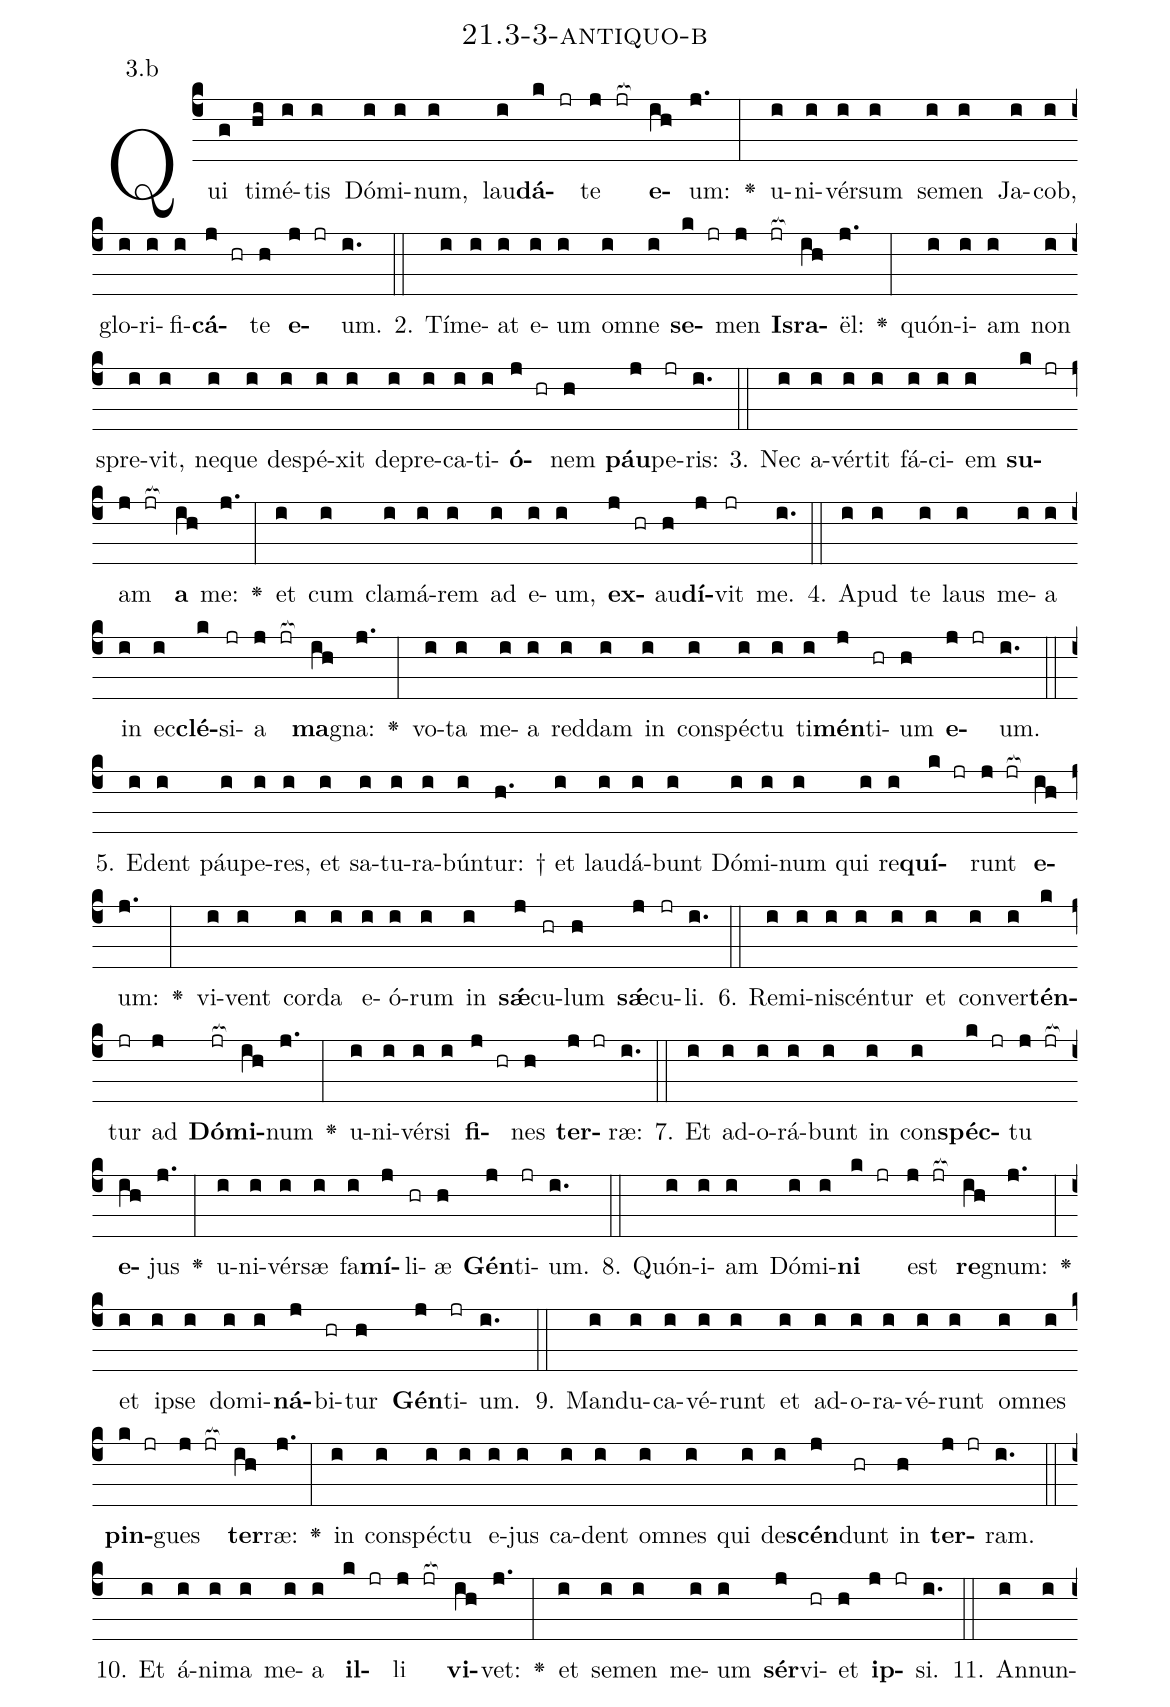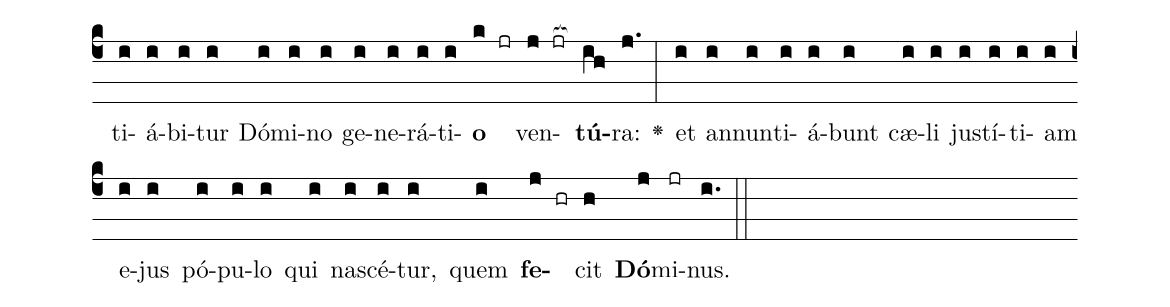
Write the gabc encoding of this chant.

name: 21.3-3-antiquo-b;
annotation: 3.b;
%%
(c4)Qui(g) ti(hi)mé(i)tis(i) Dó(i)mi(i)num,(i) lau(i)<b>dá</b>(k jr)te(j jr[ocb:1{]) <b>e</b>(ih[ocb:0}])um:(j.) <v>\greheightstar</v>(:) u(i)ni(i)vér(i)sum(i) se(i)men(i) Ja(i)cob,(i) glo(i)ri(i)fi(i)<b>cá</b>(j hr)te(h) <b>e</b>(j jr)um.(i.) (::)
2. Tí(i)me(i)at(i) e(i)um(i) om(i)ne(i) <b>se</b>(k jr)men(j) <b>Is</b>(jr[ocb:1{])<b>ra</b>(ih[ocb:0}])ël:(j.) <v>\greheightstar</v>(:) quón(i)i(i)am(i) non(i) spre(i)vit,(i) ne(i)que(i) de(i)spé(i)xit(i) de(i)pre(i)ca(i)ti(i)<b>ó</b>(j hr)nem(h) <b>páu</b>(j)pe(jr)ris:(i.) (::)
3. Nec(i) a(i)vér(i)tit(i) fá(i)ci(i)em(i) <b>su</b>(k jr)am(j jr[ocb:1{]) <b>a</b>(ih[ocb:0}]) me:(j.) <v>\greheightstar</v>(:) et(i) cum(i) cla(i)má(i)rem(i) ad(i) e(i)um,(i) <b>ex</b>(j hr)au(h)<b>dí</b>(j)vit(jr) me.(i.) (::)
4. A(i)pud(i) te(i) laus(i) me(i)a(i) in(i) ec(i)<b>clé</b>(k)si(jr)a(j jr[ocb:1{]) <b>ma</b>(ih[ocb:0}])gna:(j.) <v>\greheightstar</v>(:) vo(i)ta(i) me(i)a(i) red(i)dam(i) in(i) con(i)spéc(i)tu(i) ti(i)<b>mén</b>(j)ti(hr)um(h) <b>e</b>(j jr)um.(i.) (::)
5. E(i)dent(i) páu(i)pe(i)res,(i) et(i) sa(i)tu(i)ra(i)bún(i)tur: †(h.) et(i) lau(i)dá(i)bunt(i) Dó(i)mi(i)num(i) qui(i) re(i)<b>quí</b>(k jr)runt(j jr[ocb:1{]) <b>e</b>(ih[ocb:0}])um:(j.) <v>\greheightstar</v>(:) vi(i)vent(i) cor(i)da(i) e(i)ó(i)rum(i) in(i) <b>sǽ</b>(j)cu(hr)lum(h) <b>sǽ</b>(j)cu(jr)li.(i.) (::)
6. Re(i)mi(i)ni(i)scén(i)tur(i) et(i) con(i)ver(i)<b>tén</b>(k)tur(jr) ad(j) <b>Dó</b>(jr[ocb:1{])<b>mi</b>(ih[ocb:0}])num(j.) <v>\greheightstar</v>(:) u(i)ni(i)vér(i)si(i) <b>fi</b>(j hr)nes(h) <b>ter</b>(j jr)ræ:(i.) (::)
7. Et(i) ad(i)o(i)rá(i)bunt(i) in(i) con(i)<b>spéc</b>(k jr)tu(j jr[ocb:1{]) <b>e</b>(ih[ocb:0}])jus(j.) <v>\greheightstar</v>(:) u(i)ni(i)vér(i)sæ(i) fa(i)<b>mí</b>(j)li(hr)æ(h) <b>Gén</b>(j)ti(jr)um.(i.) (::)
8. Quón(i)i(i)am(i) Dó(i)mi(i)<b>ni</b>(k jr) est(j jr[ocb:1{]) <b>re</b>(ih[ocb:0}])gnum:(j.) <v>\greheightstar</v>(:) et(i) ip(i)se(i) do(i)mi(i)<b>ná</b>(j)bi(hr)tur(h) <b>Gén</b>(j)ti(jr)um.(i.) (::)
9. Man(i)du(i)ca(i)vé(i)runt(i) et(i) ad(i)o(i)ra(i)vé(i)runt(i) om(i)nes(i) <b>pin</b>(k jr)gues(j jr[ocb:1{]) <b>ter</b>(ih[ocb:0}])ræ:(j.) <v>\greheightstar</v>(:) in(i) con(i)spéc(i)tu(i) e(i)jus(i) ca(i)dent(i) om(i)nes(i) qui(i) de(i)<b>scén</b>(j)dunt(hr) in(h) <b>ter</b>(j jr)ram.(i.) (::)
10. Et(i) á(i)ni(i)ma(i) me(i)a(i) <b>il</b>(k jr)li(j jr[ocb:1{]) <b>vi</b>(ih[ocb:0}])vet:(j.) <v>\greheightstar</v>(:) et(i) se(i)men(i) me(i)um(i) <b>sér</b>(j)vi(hr)et(h) <b>ip</b>(j jr)si.(i.) (::)
11. An(i)nun(i)ti(i)á(i)bi(i)tur(i) Dó(i)mi(i)no(i) ge(i)ne(i)rá(i)ti(i)<b>o</b>(k jr) ven(j jr[ocb:1{])<b>tú</b>(ih[ocb:0}])ra:(j.) <v>\greheightstar</v>(:) et(i) an(i)nun(i)ti(i)á(i)bunt(i) cæ(i)li(i) jus(i)tí(i)ti(i)am(i) e(i)jus(i) pó(i)pu(i)lo(i) qui(i) na(i)scé(i)tur,(i) quem(i) <b>fe</b>(j hr)cit(h) <b>Dó</b>(j)mi(jr)nus.(i.) (::)
